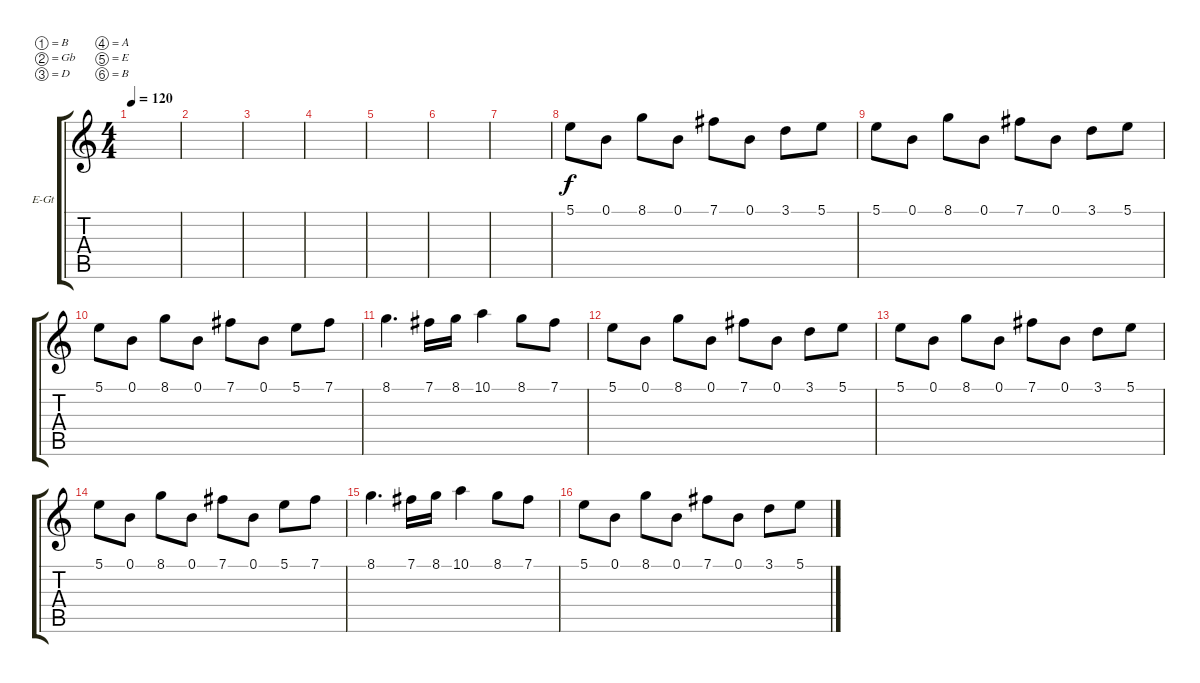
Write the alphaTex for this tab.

\bracketExtendMode groupsimilarinstruments
\firstSystemTrackNameOrientation horizontal
\otherSystemsTrackNameOrientation horizontal
\track ("Additional Guitar" "E-Gt") {instrument distortionguitar}
\staff {score tabs}
\tuning (B3 Gb3 D3 A2 E2 B1)
\ts (4 4)
\tempo 120
\clef g2
\scale
0.333333
\ks c
|
\scale
0.333333 |
\scale
0.333333 |
\scale
0.333333 |
\scale
0.333333 |
\scale
0.333333 |
\scale
0.333333 |
\scale
0.333333 5.1.8 0.1.8 8.1.8 0.1.8 7.1.8 0.1.8 3.1.8 5.1.8 |
\scale
0.333333 5.1.8 0.1.8 8.1.8 0.1.8 7.1.8 0.1.8 3.1.8 5.1.8 |
\scale
0.333333 5.1.8 0.1.8 8.1.8 0.1.8 7.1.8 0.1.8 5.1.8 7.1.8 |
\scale
0.333333 8.1.4{d} 7.1.16 8.1.16 10.1.4 8.1.8 7.1.8 |
\scale
0.333333 5.1.8 0.1.8 8.1.8 0.1.8 7.1.8 0.1.8 3.1.8 5.1.8 |
\scale
0.333333 5.1.8 0.1.8 8.1.8 0.1.8 7.1.8 0.1.8 3.1.8 5.1.8 |
\scale
0.333333 5.1.8 0.1.8 8.1.8 0.1.8 7.1.8 0.1.8 5.1.8 7.1.8 |
\scale
0.333333 8.1.4{d} 7.1.16 8.1.16 10.1.4 8.1.8 7.1.8 |
\scale
0.333333 5.1.8 0.1.8 8.1.8 0.1.8 7.1.8 0.1.8 3.1.8 5.1.8
